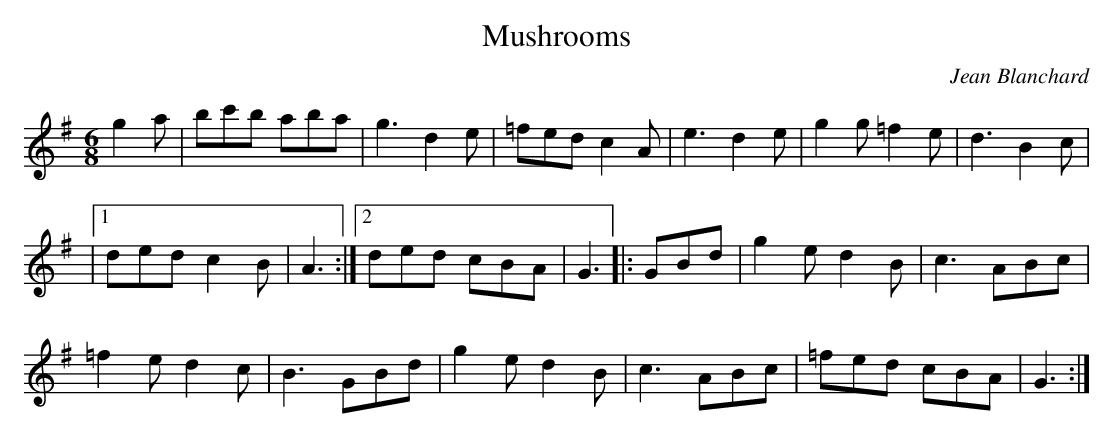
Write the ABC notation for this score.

X:1
T:Mushrooms
M:6/8
L:1/8
C:Jean Blanchard
K:G
g2a | bc'b aba | g3 d2e | =fed c2A | e3 d2e | g2g=f2e | d3 B2c |
|1 ded c2B | A3:|2 ded cBA | G3 |: GBd | g2e d2B | c3 ABc |
=f2e d2c | B3 GBd | g2e d2B | c3 ABc | =fed cBA | G3 :|
